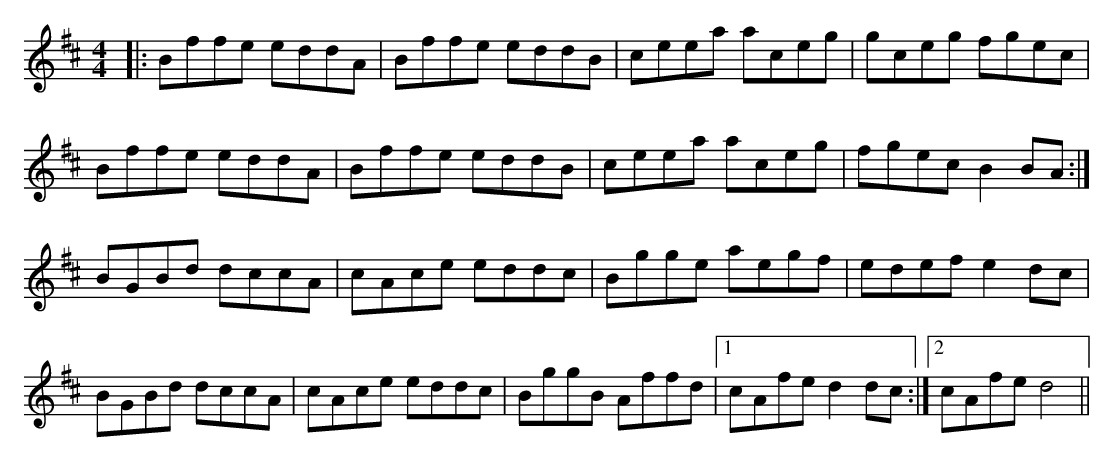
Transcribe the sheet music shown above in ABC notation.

X:1
M:4/4
K:Bmin
|:Bffe eddA|Bffe eddB|ceea aceg|gceg fgec|
Bffe eddA|Bffe eddB|ceea aceg|fgec B2 BA:|
BGBd dccA|cAce eddc|Bgge aegf|edef e2 dc|
BGBd dccA|cAce eddc|BggB Affd|1 cAfe d2 dc:|2 cAfe d4||
